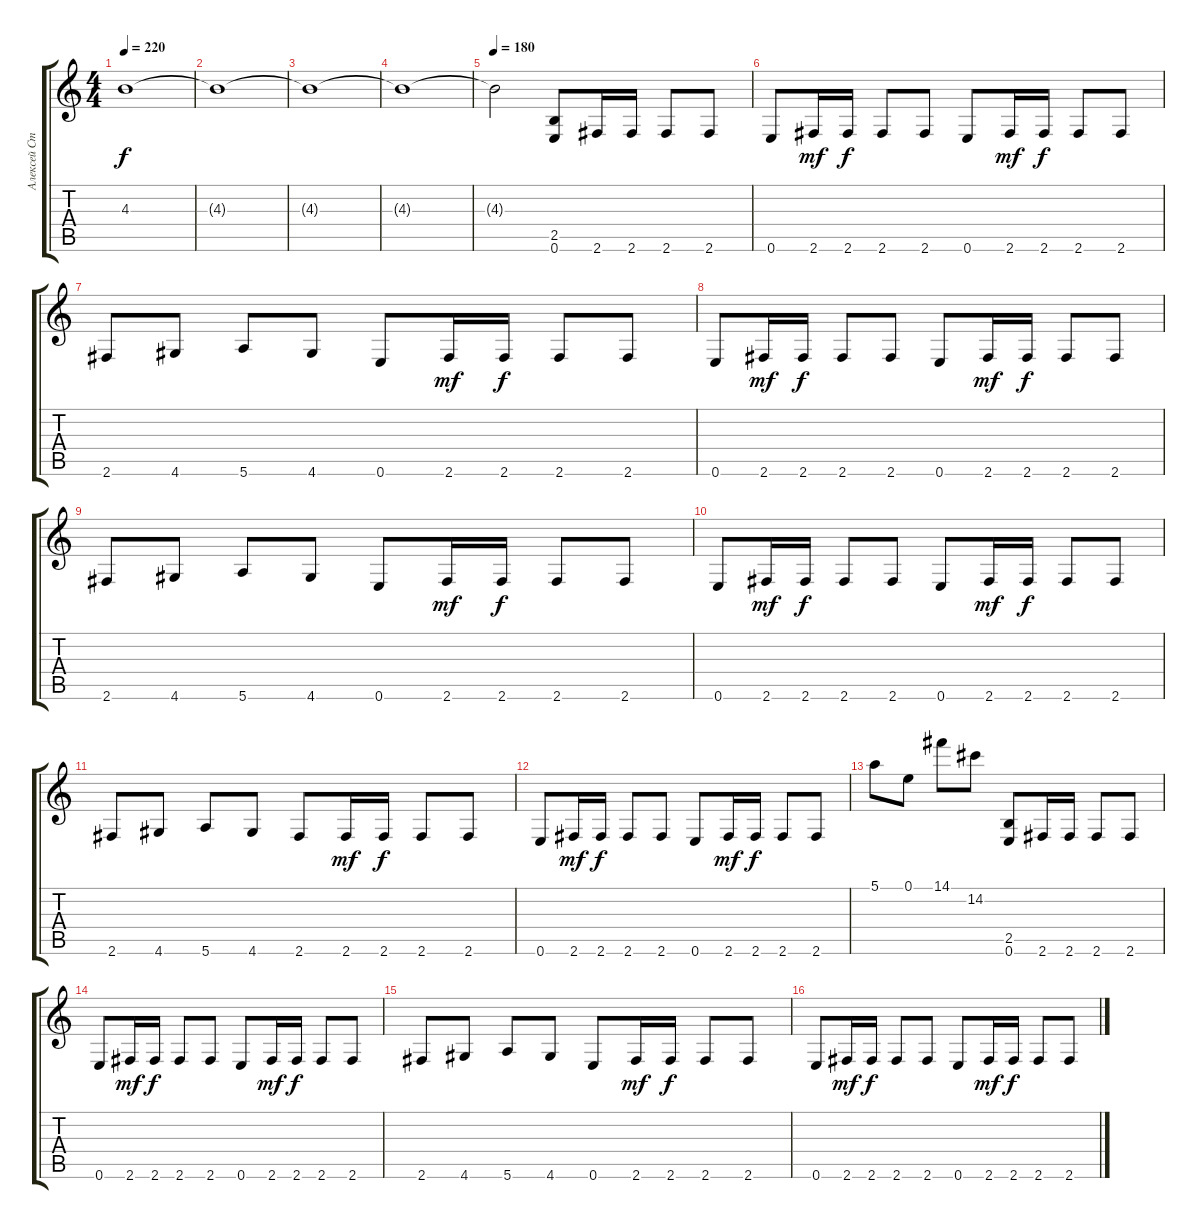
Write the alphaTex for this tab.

\track ("Алексей Страйк" "Алексей Ст") {instrument distortionguitar}
\staff {score tabs}
\tuning (E4 B3 G3 D3 A2 E2) {hide}
\ts (4 4)
\tempo 220
\clef g2
\ks c
4.3{t}.1{dy f} |
4.3{t}.1 |
4.3{t}.1 |
4.3{t}.1 |
\tempo 180
4.3{t}.2 (2.5 0.6).8 2.6.16 2.6.16 2.6.8 2.6.8 |
0.6.8 2.6.16{dy mf} 2.6.16{dy f} 2.6.8 2.6.8 0.6.8 2.6.16{dy mf} 2.6.16{dy f} 2.6.8 2.6.8 |
2.6.8 4.6.8 5.6.8 4.6.8 0.6.8 2.6.16{dy mf} 2.6.16{dy f} 2.6.8 2.6.8 |
0.6.8 2.6.16{dy mf} 2.6.16{dy f} 2.6.8 2.6.8 0.6.8 2.6.16{dy mf} 2.6.16{dy f} 2.6.8 2.6.8 |
2.6.8 4.6.8 5.6.8 4.6.8 0.6.8 2.6.16{dy mf} 2.6.16{dy f} 2.6.8 2.6.8 |
0.6.8 2.6.16{dy mf} 2.6.16{dy f} 2.6.8 2.6.8 0.6.8 2.6.16{dy mf} 2.6.16{dy f} 2.6.8 2.6.8 |
2.6.8 4.6.8 5.6.8 4.6.8 2.6.8 2.6.16{dy mf} 2.6.16{dy f} 2.6.8 2.6.8 |
0.6.8 2.6.16{dy mf} 2.6.16{dy f} 2.6.8 2.6.8 0.6.8 2.6.16{dy mf} 2.6.16{dy f} 2.6.8 2.6.8 |
5.1.8 0.1.8 14.1.8 14.2.8 (2.5 0.6).8 2.6.16 2.6.16 2.6.8 2.6.8 |
0.6.8 2.6.16{dy mf} 2.6.16{dy f} 2.6.8 2.6.8 0.6.8 2.6.16{dy mf} 2.6.16{dy f} 2.6.8 2.6.8 |
2.6.8 4.6.8 5.6.8 4.6.8 0.6.8 2.6.16{dy mf} 2.6.16{dy f} 2.6.8 2.6.8 |
0.6.8 2.6.16{dy mf} 2.6.16{dy f} 2.6.8 2.6.8 0.6.8 2.6.16{dy mf} 2.6.16{dy f} 2.6.8 2.6.8
